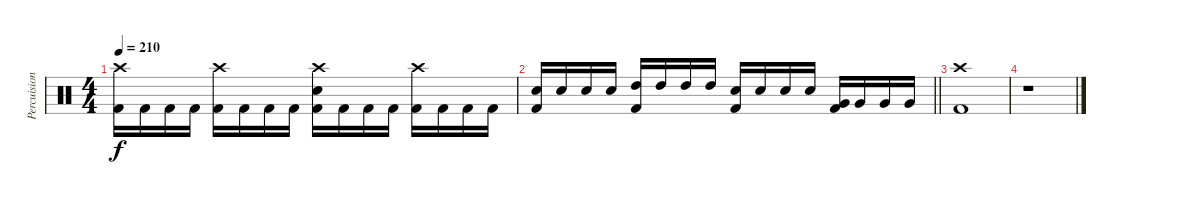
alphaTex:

\track ("Percuision" "Percuision") {instrument percussion}
\staff {score}
\articulation defaults
\ts (4 4)
\tempo 210
\clef neutral
\ks c
("Crash high (hit)" "Kick (hit) 2").16{dy f} "Kick (hit) 2".16 "Kick (hit) 2".16 "Kick (hit) 2".16 ("Crash high (hit)" "Kick (hit) 2").16 "Kick (hit) 2".16 "Kick (hit) 2".16 "Kick (hit) 2".16 ("Crash high (hit)" "Electric Snare (hit)" "Kick (hit) 2").16 "Kick (hit) 2".16 "Kick (hit) 2".16 "Kick (hit) 2".16 ("Crash high (hit)" "Kick (hit) 2").16 "Kick (hit) 2".16 "Kick (hit) 2".16 "Kick (hit) 2".16 |
\barLineRight lightlight
("Electric Snare (hit)" "Kick (hit) 2").16 "Electric Snare (hit)".16 "Electric Snare (hit)".16 "Electric Snare (hit)".16 ("High Tom (hit)" "Kick (hit) 2").16 "High Tom (hit)".16 "High Tom (hit)".16 "High Tom (hit)".16 ("Electric Snare (hit)" "Kick (hit) 2").16 "Electric Snare (hit)".16 "Electric Snare (hit)".16 "Electric Snare (hit)".16 ("Very Low Tom (hit)" "Kick (hit) 2").16 "Very Low Tom (hit)".16 "Very Low Tom (hit)".16 "Very Low Tom (hit)".16 |
("Crash high (hit)" "Kick (hit) 2").1 |
r.1
